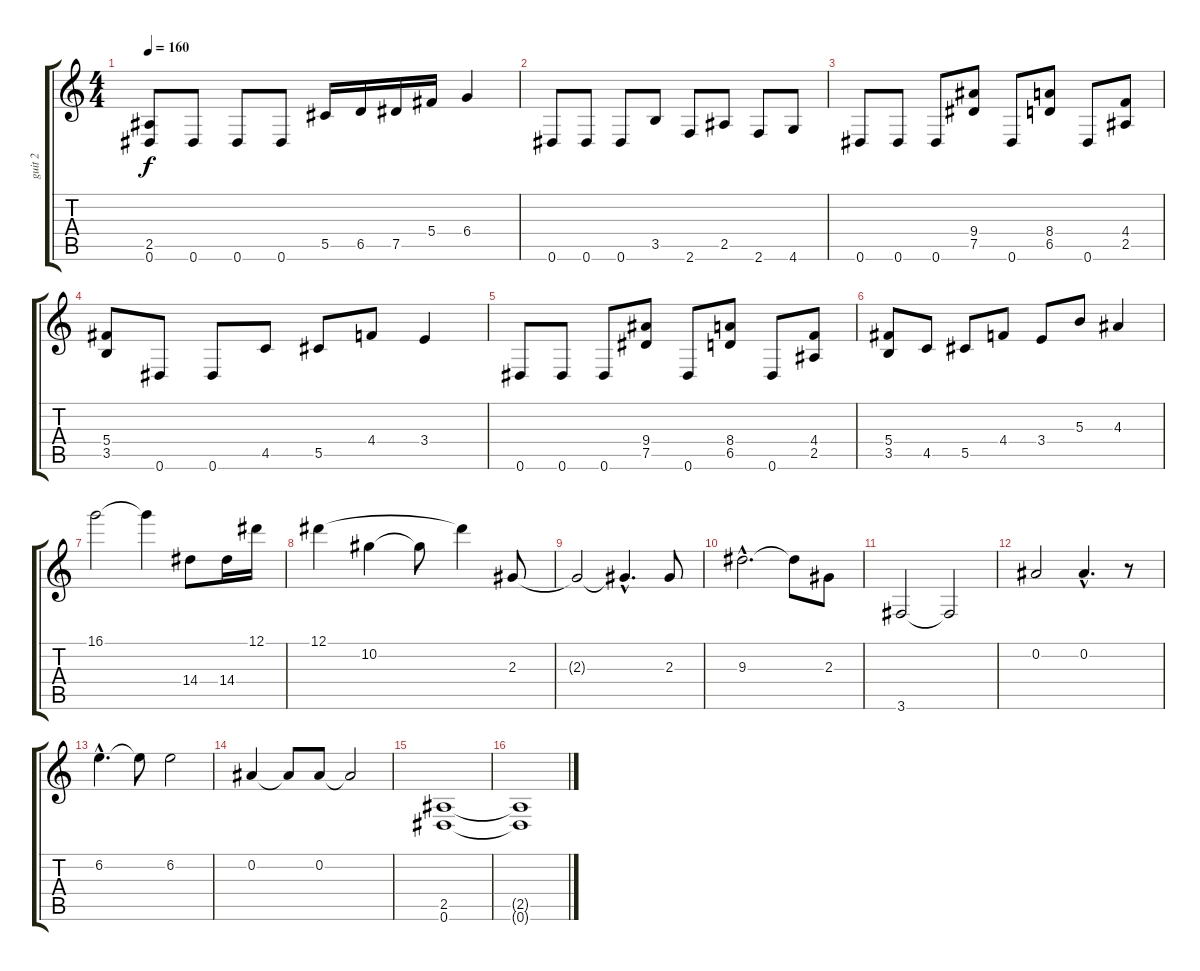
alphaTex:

\track ("guit 2" "guit 2") {instrument distortionguitar}
\staff {score tabs}
\tuning (Eb4 Bb3 Gb3 Db3 Ab2 Eb2) {hide}
\ts (4 4)
\tempo 160
\clef g2
\ks c
(2.5 0.6).8{dy f} 0.6.8 0.6.8 0.6.8 5.5.16 6.5.16 7.5.16 5.4.16 6.4.4 |
0.6.8 0.6.8 0.6.8 3.5.8 2.6.8 2.5.8 2.6.8 4.6.8 |
0.6.8 0.6.8 0.6.8 (9.4 7.5).8 0.6.8 (8.4 6.5).8 0.6.8 (4.4 2.5).8 |
(5.4 3.5).8 0.6.8 0.6.8 4.5.8 5.5.8 4.4.8 3.4.4 |
0.6.8 0.6.8 0.6.8 (9.4 7.5).8 0.6.8 (8.4 6.5).8 0.6.8 (4.4 2.5).8 |
(5.4 3.5).8 4.5.8 5.5.8 4.4.8 3.4.8 5.3.8 4.3.4 |
16.1.2 16.1{t}.4 14.4.8 14.4.16 12.1.16 |
12.1.4 10.2.4 10.2{t}.8 12.1{t}.4 2.3.8 |
2.3{t}.2 2.3{hac t}.4{d} 2.3.8 |
9.3{hac}.2{d} 9.3{t}.8 2.3.8 |
3.6.2 3.6{t}.2 |
0.2.2 0.2{hac}.4{d} r.8 |
6.2{hac}.4{d} 6.2{t}.8 6.2.2 |
0.2.4 0.2{t}.8 0.2.8 0.2{t}.2 |
(2.5 0.6).1 |
(2.5{t} 0.6{t}).1
